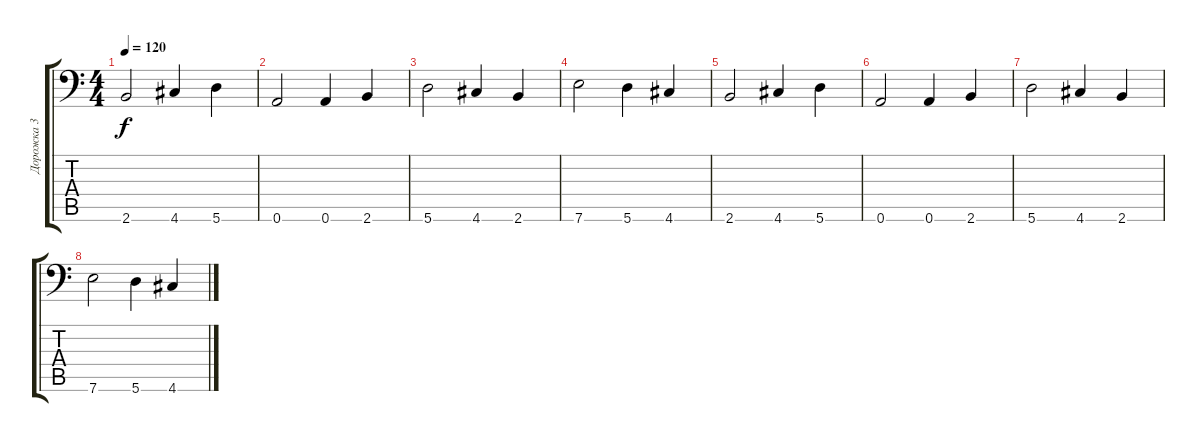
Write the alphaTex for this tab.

\track ("Дорожка 3" "Дорожка 3") {instrument electricbasspick}
\staff {score tabs}
\tuning (B3 Gb3 D3 A2 E2 A1) {hide}
\ts (4 4)
\tempo 120
\clef f4
\ks c
2.6.2{dy f} 4.6.4 5.6.4 |
0.6.2 0.6.4 2.6.4 |
5.6.2 4.6.4 2.6.4 |
7.6.2 5.6.4 4.6.4 |
2.6.2 4.6.4 5.6.4 |
0.6.2 0.6.4 2.6.4 |
5.6.2 4.6.4 2.6.4 |
7.6.2 5.6.4 4.6.4
